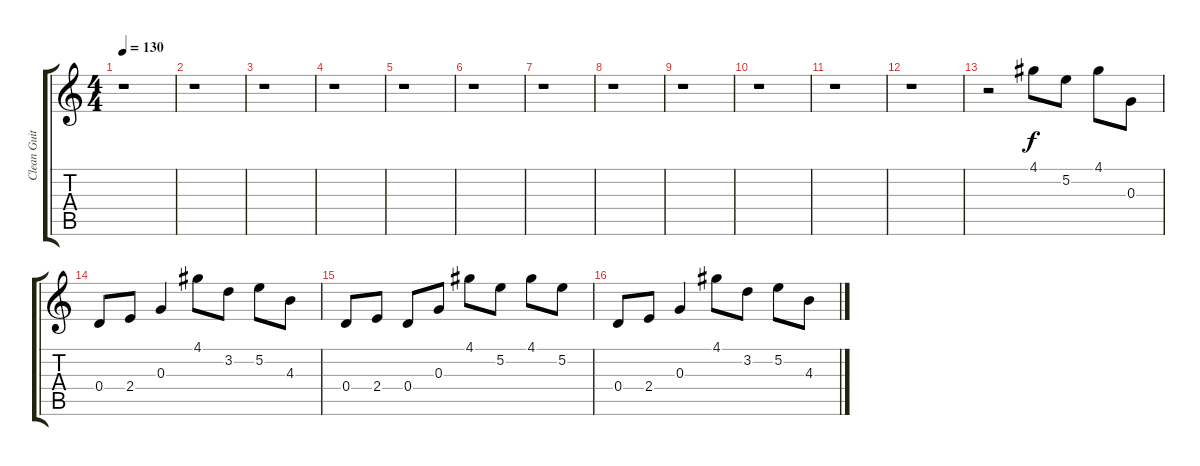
\track ("Clean Guitar " "Clean Guit") {instrument electricguitarclean}
\staff {score tabs}
\tuning (E4 B3 G3 D3 A2 E2) {hide}
\ts (4 4)
\tempo 130
\clef g2
\ks c
r.1{dy f instrument electricguitarclean} |
r.1 |
r.1 |
r.1 |
r.1 |
r.1 |
r.1 |
r.1 |
r.1 |
r.1 |
r.1 |
r.1 |
r.2 4.1.8 5.2.8 4.1.8 0.3.8 |
0.4.8 2.4.8 0.3.4 4.1.8 3.2.8 5.2.8 4.3.8 |
0.4.8 2.4.8 0.4.8 0.3.8 4.1.8 5.2.8 4.1.8 5.2.8 |
0.4.8 2.4.8 0.3.4 4.1.8 3.2.8 5.2.8 4.3.8
